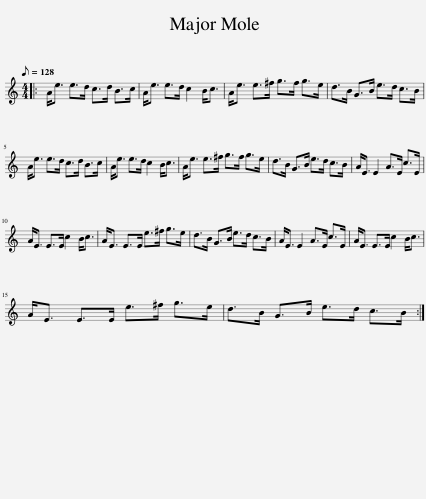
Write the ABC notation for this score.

X:1
L:1/8
Q:1/8=128
M:4/4
I:linebreak $
K:C
V:1 treble
V:1
|: A<e e>d c>d B>c | A<e e>d c2 B<c | A<e e>^f g>f g>e | d>B G>B e>d c>B |$ A<e e>d c>d B>c | %5
 A<e e>d c2 B<c | A<e e>^f g>f g>e | d>B G>B e>d c>B | A<E E2 A>E c>E |$ A<E E>E c2 B<c | %10
 A<E E>E e>^f g>e | d>B G>B e>d c>B | A<E E2 A>E c>E | A<E E>E c2 B<c |$ A<E E>E e>^f g>e | %15
 d>B G>B e>d c>B :| %16
